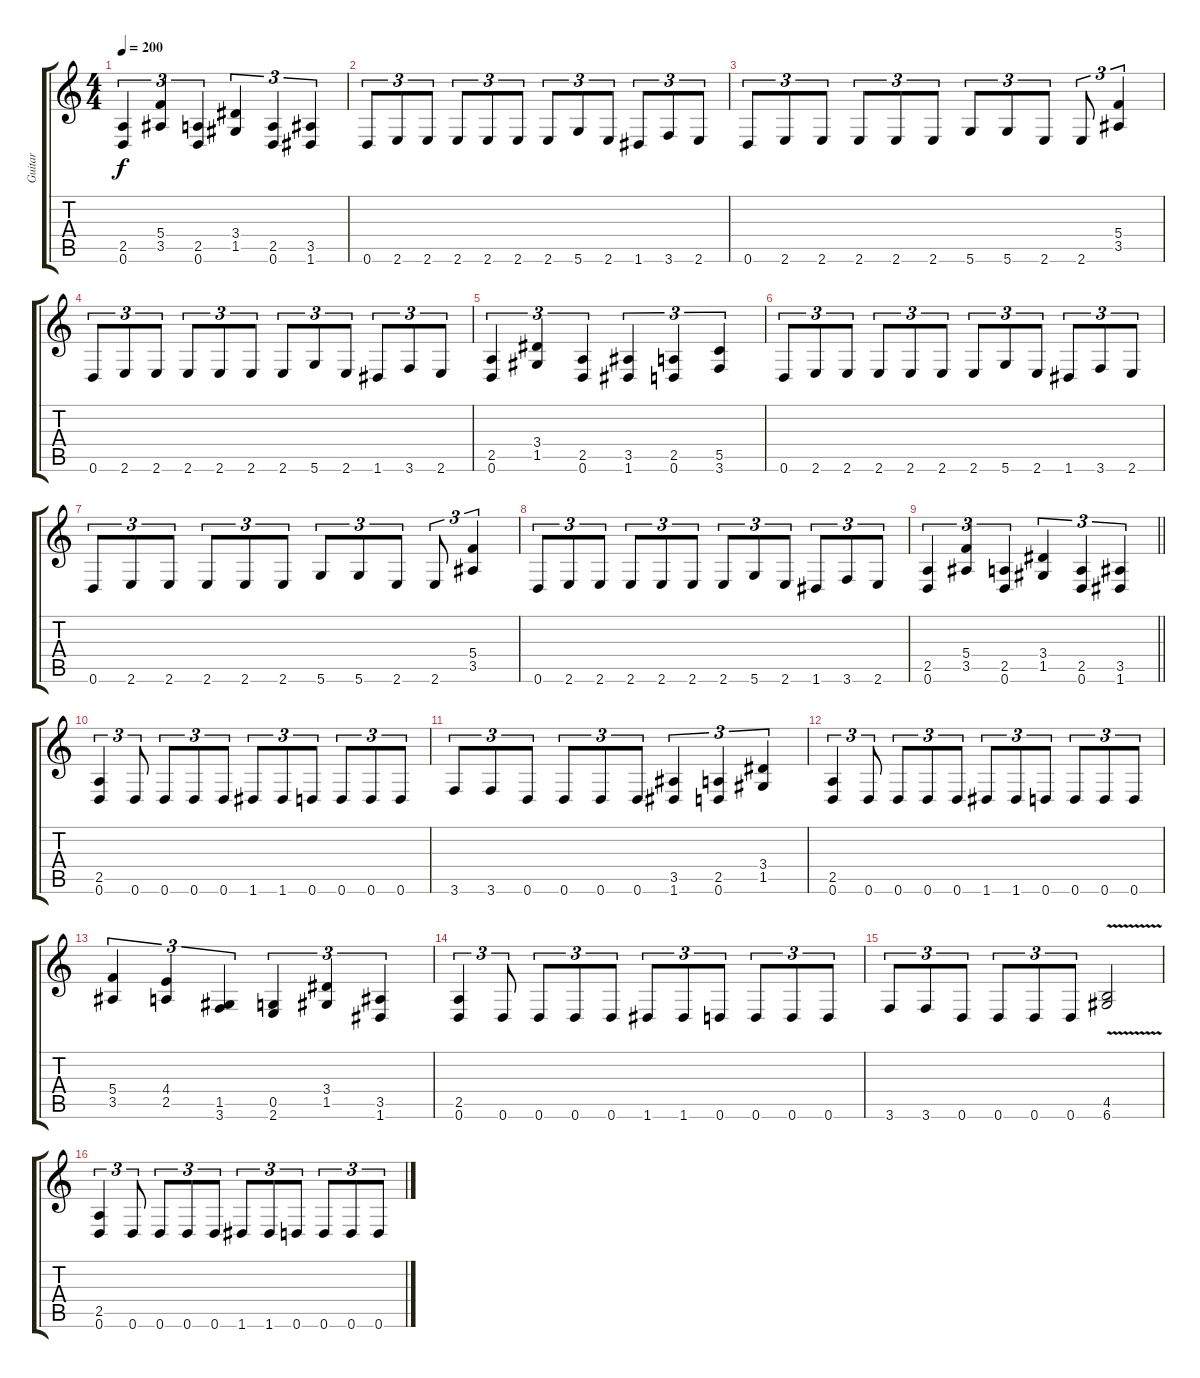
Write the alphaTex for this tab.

\track ("Guitar" "Guitar") {instrument distortionguitar}
\staff {score tabs}
\tuning (D4 A3 F3 C3 G2 D2) {hide}
\ts (4 4)
\tempo 200
\clef g2
\ks c
(2.5 0.6).4{tu (3 2) dy f} (5.4 3.5).4{tu (3 2)} (2.5 0.6).4{tu (3 2)} (3.4 1.5).4{tu (3 2)} (2.5 0.6).4{tu (3 2)} (3.5 1.6).4{tu (3 2)} |
0.6.8{tu (3 2)} 2.6.8{tu (3 2)} 2.6.8{tu (3 2)} 2.6.8{tu (3 2)} 2.6.8{tu (3 2)} 2.6.8{tu (3 2)} 2.6.8{tu (3 2)} 5.6.8{tu (3 2)} 2.6.8{tu (3 2)} 1.6.8{tu (3 2)} 3.6.8{tu (3 2)} 2.6.8{tu (3 2)} |
0.6.8{tu (3 2)} 2.6.8{tu (3 2)} 2.6.8{tu (3 2)} 2.6.8{tu (3 2)} 2.6.8{tu (3 2)} 2.6.8{tu (3 2)} 5.6.8{tu (3 2)} 5.6.8{tu (3 2)} 2.6.8{tu (3 2)} 2.6.8{tu (3 2)} (5.4 3.5).4{tu (3 2)} |
0.6.8{tu (3 2)} 2.6.8{tu (3 2)} 2.6.8{tu (3 2)} 2.6.8{tu (3 2)} 2.6.8{tu (3 2)} 2.6.8{tu (3 2)} 2.6.8{tu (3 2)} 5.6.8{tu (3 2)} 2.6.8{tu (3 2)} 1.6.8{tu (3 2)} 3.6.8{tu (3 2)} 2.6.8{tu (3 2)} |
(2.5 0.6).4{tu (3 2)} (3.4 1.5).4{tu (3 2)} (2.5 0.6).4{tu (3 2)} (3.5 1.6).4{tu (3 2)} (2.5 0.6).4{tu (3 2)} (5.5 3.6).4{tu (3 2)} |
0.6.8{tu (3 2)} 2.6.8{tu (3 2)} 2.6.8{tu (3 2)} 2.6.8{tu (3 2)} 2.6.8{tu (3 2)} 2.6.8{tu (3 2)} 2.6.8{tu (3 2)} 5.6.8{tu (3 2)} 2.6.8{tu (3 2)} 1.6.8{tu (3 2)} 3.6.8{tu (3 2)} 2.6.8{tu (3 2)} |
0.6.8{tu (3 2)} 2.6.8{tu (3 2)} 2.6.8{tu (3 2)} 2.6.8{tu (3 2)} 2.6.8{tu (3 2)} 2.6.8{tu (3 2)} 5.6.8{tu (3 2)} 5.6.8{tu (3 2)} 2.6.8{tu (3 2)} 2.6.8{tu (3 2)} (5.4 3.5).4{tu (3 2)} |
0.6.8{tu (3 2)} 2.6.8{tu (3 2)} 2.6.8{tu (3 2)} 2.6.8{tu (3 2)} 2.6.8{tu (3 2)} 2.6.8{tu (3 2)} 2.6.8{tu (3 2)} 5.6.8{tu (3 2)} 2.6.8{tu (3 2)} 1.6.8{tu (3 2)} 3.6.8{tu (3 2)} 2.6.8{tu (3 2)} |
\barLineRight lightlight
(2.5 0.6).4{tu (3 2)} (5.4 3.5).4{tu (3 2)} (2.5 0.6).4{tu (3 2)} (3.4 1.5).4{tu (3 2)} (2.5 0.6).4{tu (3 2)} (3.5 1.6).4{tu (3 2)} |
\section ("" "")
(2.5 0.6).4{tu (3 2)} 0.6.8{tu (3 2)} 0.6.8{tu (3 2)} 0.6.8{tu (3 2)} 0.6.8{tu (3 2)} 1.6.8{tu (3 2)} 1.6.8{tu (3 2)} 0.6.8{tu (3 2)} 0.6.8{tu (3 2)} 0.6.8{tu (3 2)} 0.6.8{tu (3 2)} |
3.6.8{tu (3 2)} 3.6.8{tu (3 2)} 0.6.8{tu (3 2)} 0.6.8{tu (3 2)} 0.6.8{tu (3 2)} 0.6.8{tu (3 2)} (3.5 1.6).4{tu (3 2)} (2.5 0.6).4{tu (3 2)} (3.4 1.5).4{tu (3 2)} |
(2.5 0.6).4{tu (3 2)} 0.6.8{tu (3 2)} 0.6.8{tu (3 2)} 0.6.8{tu (3 2)} 0.6.8{tu (3 2)} 1.6.8{tu (3 2)} 1.6.8{tu (3 2)} 0.6.8{tu (3 2)} 0.6.8{tu (3 2)} 0.6.8{tu (3 2)} 0.6.8{tu (3 2)} |
(5.4 3.5).4{tu (3 2)} (4.4 2.5).4{tu (3 2)} (1.5 3.6).4{tu (3 2)} (0.5 2.6).4{tu (3 2)} (3.4 1.5).4{tu (3 2)} (3.5 1.6).4{tu (3 2)} |
(2.5 0.6).4{tu (3 2)} 0.6.8{tu (3 2)} 0.6.8{tu (3 2)} 0.6.8{tu (3 2)} 0.6.8{tu (3 2)} 1.6.8{tu (3 2)} 1.6.8{tu (3 2)} 0.6.8{tu (3 2)} 0.6.8{tu (3 2)} 0.6.8{tu (3 2)} 0.6.8{tu (3 2)} |
3.6.8{tu (3 2)} 3.6.8{tu (3 2)} 0.6.8{tu (3 2)} 0.6.8{tu (3 2)} 0.6.8{tu (3 2)} 0.6.8{tu (3 2)} (4.5{v} 6.6{v}).2 |
(2.5 0.6).4{tu (3 2)} 0.6.8{tu (3 2)} 0.6.8{tu (3 2)} 0.6.8{tu (3 2)} 0.6.8{tu (3 2)} 1.6.8{tu (3 2)} 1.6.8{tu (3 2)} 0.6.8{tu (3 2)} 0.6.8{tu (3 2)} 0.6.8{tu (3 2)} 0.6.8{tu (3 2)}
